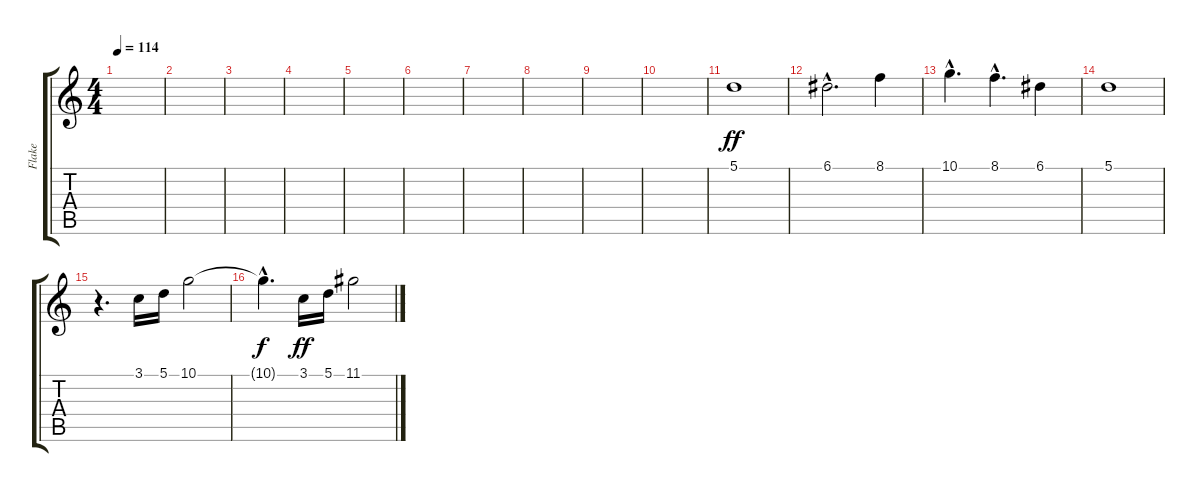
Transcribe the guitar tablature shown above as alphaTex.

\track ("Flake" "Flake") {instrument lead3calliope}
\staff {score tabs}
\tuning (A4 E4 C4 G3 D3 A2) {hide}
\ts (4 4)
\tempo 114
\clef g2
\ks c
|
|
|
|
|
|
|
|
|
|
5.1.1{dy ff instrument tuba} |
6.1{hac}.2{d} 8.1.4 |
10.1{hac}.4{d} 8.1{hac}.4{d} 6.1.4 |
5.1.1 |
r.4{d} 3.1.16 5.1.16 10.1.2 |
10.1{hac t}.4{d dy f} 3.1.16{dy ff} 5.1.16 11.1.2
